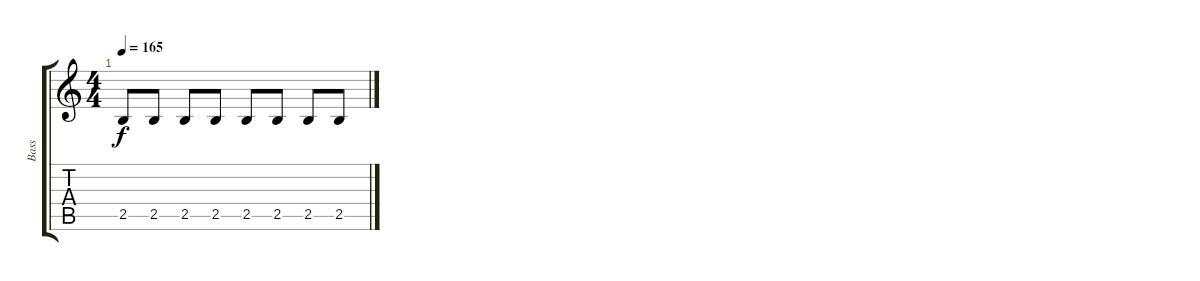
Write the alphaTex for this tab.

\track ("Bass" "Bass") {instrument electricbasspick}
\staff {score tabs}
\tuning (E4 B3 G3 D3 A2 E2) {hide}
\ts (4 4)
\tempo 165
\clef g2
\ks c
2.5.8{dy f} 2.5.8 2.5.8 2.5.8 2.5.8 2.5.8 2.5.8 2.5.8
